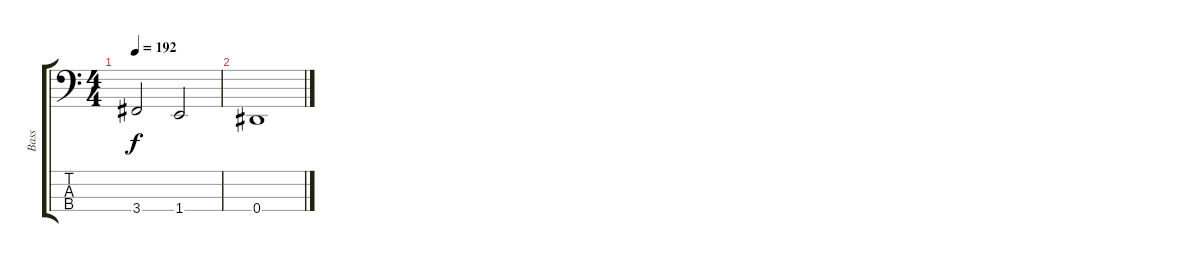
\track ("Bass" "Bass") {instrument electricbasspick}
\staff {score tabs}
\tuning (Gb2 Db2 Ab1 Eb1) {hide}
\ts (4 4)
\tempo 192
\clef f4
\ks c
3.4.2{dy f} 1.4.2 |
0.4.1
